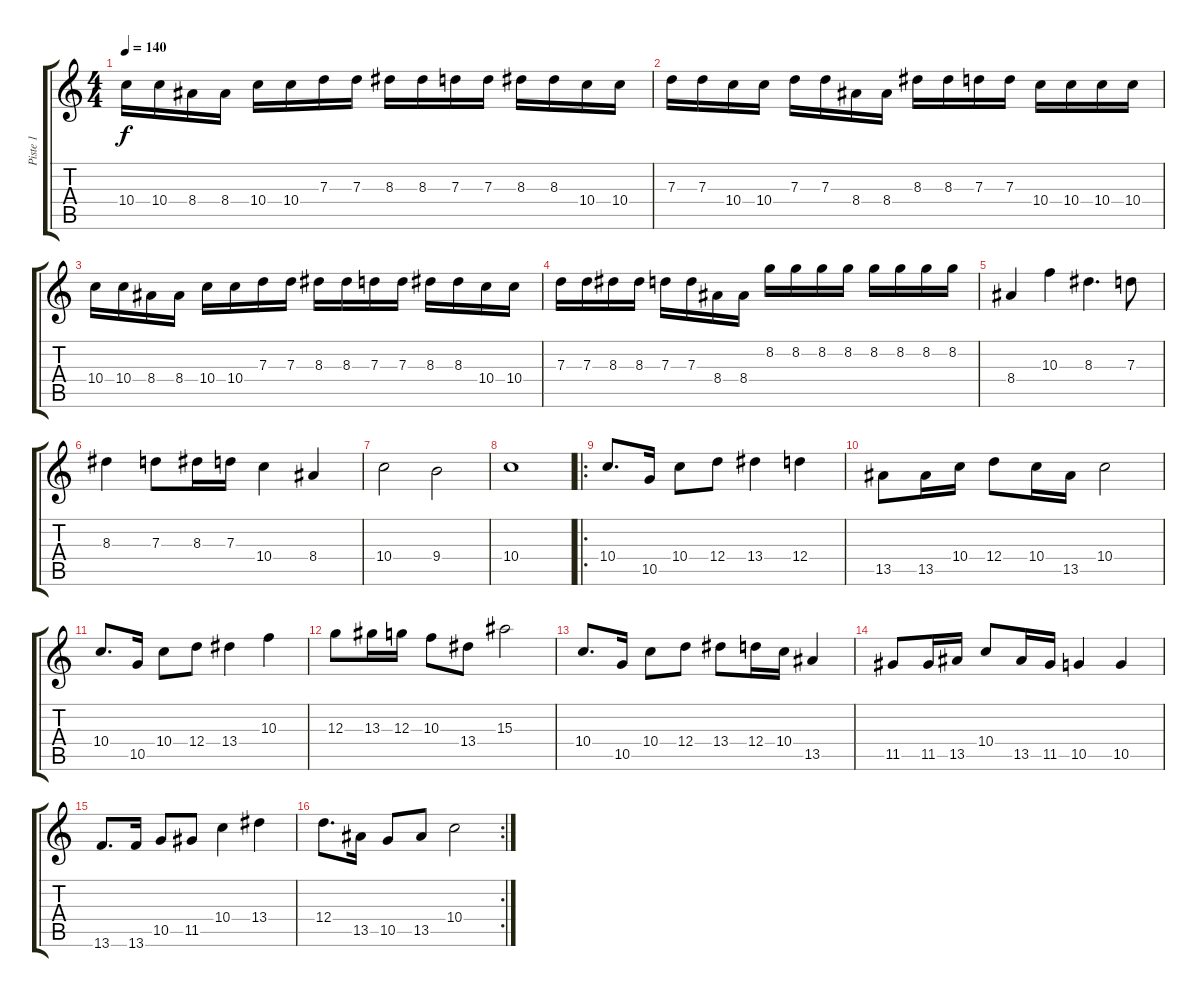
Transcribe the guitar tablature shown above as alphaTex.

\track ("Piste 1" "Piste 1") {instrument overdrivenguitar}
\staff {score tabs}
\tuning (E4 B3 G3 D3 A2 E2) {hide}
\ts (4 4)
\tempo 140
\clef g2
\ks c
10.4.16{dy f} 10.4.16 8.4.16 8.4.16 10.4.16 10.4.16 7.3.16 7.3.16 8.3.16 8.3.16 7.3.16 7.3.16 8.3.16 8.3.16 10.4.16 10.4.16 |
7.3.16 7.3.16 10.4.16 10.4.16 7.3.16 7.3.16 8.4.16 8.4.16 8.3.16 8.3.16 7.3.16 7.3.16 10.4.16 10.4.16 10.4.16 10.4.16 |
10.4.16 10.4.16 8.4.16 8.4.16 10.4.16 10.4.16 7.3.16 7.3.16 8.3.16 8.3.16 7.3.16 7.3.16 8.3.16 8.3.16 10.4.16 10.4.16 |
7.3.16 7.3.16 8.3.16 8.3.16 7.3.16 7.3.16 8.4.16 8.4.16 8.2.16 8.2.16 8.2.16 8.2.16 8.2.16 8.2.16 8.2.16 8.2.16 |
8.4.4 10.3.4 8.3.4{d} 7.3.8 |
8.3.4 7.3.8 8.3.16 7.3.16 10.4.4 8.4.4 |
10.4.2 9.4.2 |
10.4.1 |
\ro
10.4.8{d} 10.5.16 10.4.8 12.4.8 13.4.4 12.4.4 |
13.5.8 13.5.16 10.4.16 12.4.8 10.4.16 13.5.16 10.4.2 |
10.4.8{d} 10.5.16 10.4.8 12.4.8 13.4.4 10.3.4 |
12.3.8 13.3.16 12.3.16 10.3.8 13.4.8 15.3.2 |
10.4.8{d} 10.5.16 10.4.8 12.4.8 13.4.8 12.4.16 10.4.16 13.5.4 |
11.5.8 11.5.16 13.5.16 10.4.8 13.5.16 11.5.16 10.5.4 10.5.4 |
13.6.8{d} 13.6.16 10.5.8 11.5.8 10.4.4 13.4.4 |
\rc 2
12.4.8{d} 13.5.16 10.5.8 13.5.8 10.4.2
